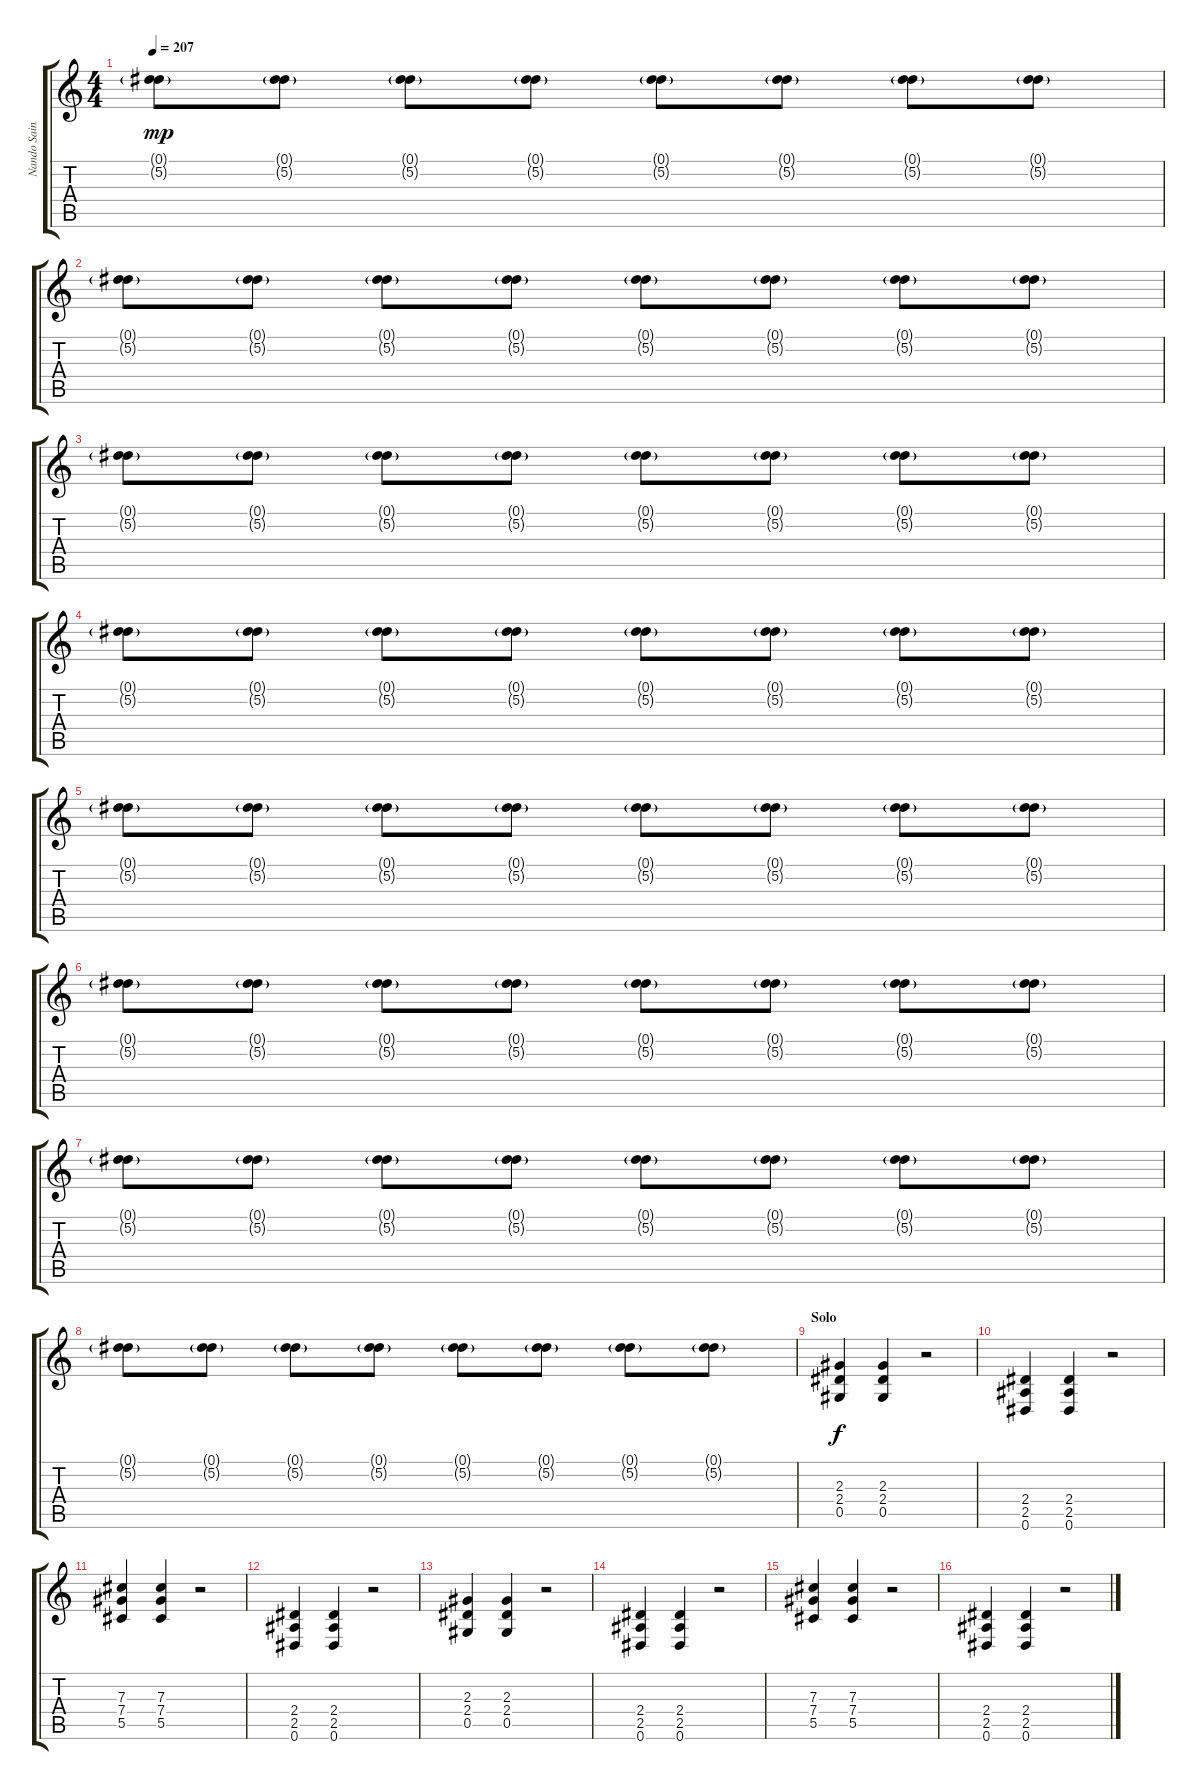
\track ("Nando Sainz (Rellenos)" "Nando Sain") {instrument overdrivenguitar}
\staff {score tabs}
\tuning (Eb4 Bb3 Gb3 Db3 Ab2 Eb2) {hide}
\ts (4 4)
\tempo 207
\clef g2
\ks c
(0.1{g} 5.2{g}).8{dy mp} (0.1{g} 5.2{g}).8 (0.1{g} 5.2{g}).8 (0.1{g} 5.2{g}).8 (0.1{g} 5.2{g}).8 (0.1{g} 5.2{g}).8 (0.1{g} 5.2{g}).8 (0.1{g} 5.2{g}).8 |
(0.1{g} 5.2{g}).8 (0.1{g} 5.2{g}).8 (0.1{g} 5.2{g}).8 (0.1{g} 5.2{g}).8 (0.1{g} 5.2{g}).8 (0.1{g} 5.2{g}).8 (0.1{g} 5.2{g}).8 (0.1{g} 5.2{g}).8 |
(0.1{g} 5.2{g}).8 (0.1{g} 5.2{g}).8 (0.1{g} 5.2{g}).8 (0.1{g} 5.2{g}).8 (0.1{g} 5.2{g}).8 (0.1{g} 5.2{g}).8 (0.1{g} 5.2{g}).8 (0.1{g} 5.2{g}).8 |
(0.1{g} 5.2{g}).8 (0.1{g} 5.2{g}).8 (0.1{g} 5.2{g}).8 (0.1{g} 5.2{g}).8 (0.1{g} 5.2{g}).8 (0.1{g} 5.2{g}).8 (0.1{g} 5.2{g}).8 (0.1{g} 5.2{g}).8 |
(0.1{g} 5.2{g}).8 (0.1{g} 5.2{g}).8 (0.1{g} 5.2{g}).8 (0.1{g} 5.2{g}).8 (0.1{g} 5.2{g}).8 (0.1{g} 5.2{g}).8 (0.1{g} 5.2{g}).8 (0.1{g} 5.2{g}).8 |
(0.1{g} 5.2{g}).8 (0.1{g} 5.2{g}).8 (0.1{g} 5.2{g}).8 (0.1{g} 5.2{g}).8 (0.1{g} 5.2{g}).8 (0.1{g} 5.2{g}).8 (0.1{g} 5.2{g}).8 (0.1{g} 5.2{g}).8 |
(0.1{g} 5.2{g}).8 (0.1{g} 5.2{g}).8 (0.1{g} 5.2{g}).8 (0.1{g} 5.2{g}).8 (0.1{g} 5.2{g}).8 (0.1{g} 5.2{g}).8 (0.1{g} 5.2{g}).8 (0.1{g} 5.2{g}).8 |
(0.1{g} 5.2{g}).8 (0.1{g} 5.2{g}).8 (0.1{g} 5.2{g}).8 (0.1{g} 5.2{g}).8 (0.1{g} 5.2{g}).8 (0.1{g} 5.2{g}).8 (0.1{g} 5.2{g}).8 (0.1{g} 5.2{g}).8 |
\section ("" "Solo")
(2.3 2.4 0.5).4{dy f volume 11} (2.3 2.4 0.5).4 r.2 |
(2.4 2.5 0.6).4 (2.4 2.5 0.6).4 r.2 |
(7.3 7.4 5.5).4 (7.3 7.4 5.5).4 r.2 |
(2.4 2.5 0.6).4 (2.4 2.5 0.6).4 r.2 |
(2.3 2.4 0.5).4 (2.3 2.4 0.5).4 r.2 |
(2.4 2.5 0.6).4 (2.4 2.5 0.6).4 r.2 |
(7.3 7.4 5.5).4 (7.3 7.4 5.5).4 r.2 |
(2.4 2.5 0.6).4 (2.4 2.5 0.6).4 r.2
